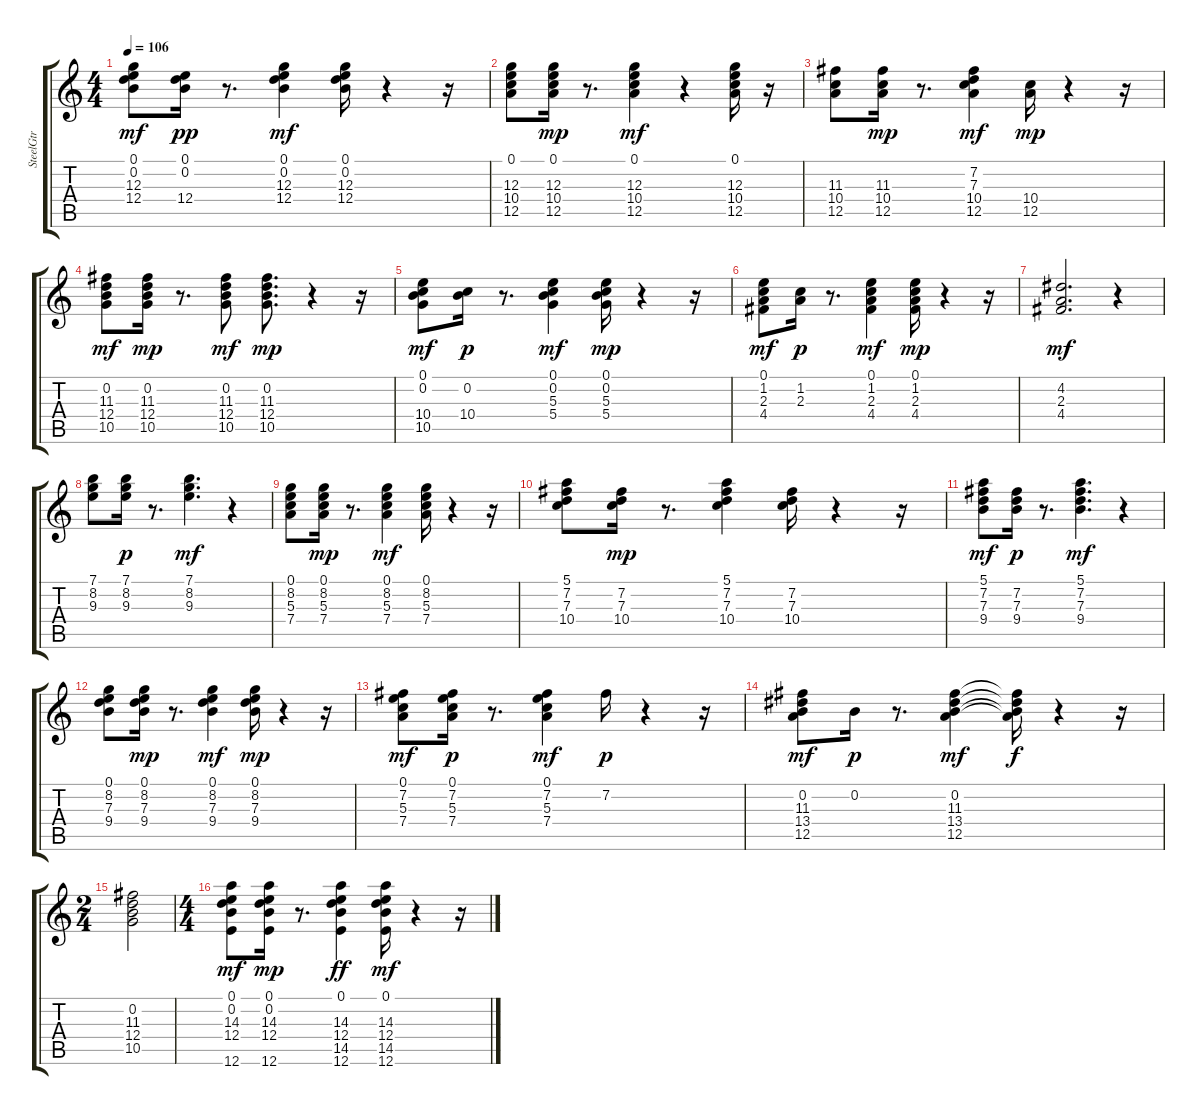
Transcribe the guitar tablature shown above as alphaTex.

\track ("SteelGtr" "SteelGtr") {instrument acousticguitarsteel}
\staff {score tabs}
\tuning (E4 B3 G3 D3 A2 E2) {hide}
\ts (4 4)
\tempo 106
\clef g2
\ks c
(0.1 0.2 12.3 12.4).8{dy mf} (0.1 0.2 12.4).16{dy pp} r.8{d} (0.1 0.2 12.3 12.4).4{dy mf} (0.1 0.2 12.3 12.4).16 r.4 r.16 |
(0.1 12.3 10.4 12.5).8 (0.1 12.3 10.4 12.5).16{dy mp} r.8{d} (0.1 12.3 10.4 12.5).4{dy mf} r.4 (0.1 12.3 10.4 12.5).16 r.16 |
(11.3 10.4 12.5).8 (11.3 10.4 12.5).16{dy mp} r.8{d} (7.2 7.3 10.4 12.5).4{dy mf} (10.4 12.5).16{dy mp} r.4 r.16 |
(0.2 11.3 12.4 10.5).8{dy mf} (0.2 11.3 12.4 10.5).16{dy mp} r.8{d} (0.2 11.3 12.4 10.5).8{dy mf} (0.2 11.3 12.4 10.5).8{d dy mp} r.4 r.16 |
(0.1 0.2 10.4 10.5).8{dy mf} (0.2 10.4).16{dy p} r.8{d} (0.1 0.2 5.3 5.4).4{dy mf} (0.1 0.2 5.3 5.4).16{dy mp} r.4 r.16 |
(0.1 1.2 2.3 4.4).8{dy mf} (1.2 2.3).16{dy p} r.8{d} (0.1 1.2 2.3 4.4).4{dy mf} (0.1 1.2 2.3 4.4).16{dy mp} r.4 r.16 |
(4.2 2.3 4.4).2{d dy mf} r.4 |
(7.1 8.2 9.3).8 (7.1 8.2 9.3).16{dy p} r.8{d} (7.1 8.2 9.3).4{d dy mf} r.4 |
(0.1 8.2 5.3 7.4).8 (0.1 8.2 5.3 7.4).16{dy mp} r.8{d} (0.1 8.2 5.3 7.4).4{dy mf} (0.1 8.2 5.3 7.4).16 r.4 r.16 |
(5.1 7.2 7.3 10.4).8 (7.2 7.3 10.4).16{dy mp} r.8{d} (5.1 7.2 7.3 10.4).4 (7.2 7.3 10.4).16 r.4 r.16 |
(5.1 7.2 7.3 9.4).8{dy mf} (7.2 7.3 9.4).16{dy p} r.8{d} (5.1 7.2 7.3 9.4).4{d dy mf} r.4 |
(0.1 8.2 7.3 9.4).8 (0.1 8.2 7.3 9.4).16{dy mp} r.8{d} (0.1 8.2 7.3 9.4).4{dy mf} (0.1 8.2 7.3 9.4).16{dy mp} r.4 r.16 |
(0.1 7.2 5.3 7.4).8{dy mf} (0.1 7.2 5.3 7.4).16{dy p} r.8{d} (0.1 7.2 5.3 7.4).4{dy mf} 7.2.16{dy p} r.4 r.16 |
(0.2 11.3 13.4 12.5).8{dy mf} 0.2.16{dy p} r.8{d} (0.2 11.3 13.4 12.5).4{dy mf} (0.2{t} 11.3{t} 13.4{t} 12.5{t}).16{dy f} r.4 r.16 |
\ts (2 4)
(0.2 11.3 12.4 10.5).2 |
\ts (4 4)
(0.1 0.2 14.3 12.4 12.6).8{dy mf} (0.1 0.2 14.3 12.4 12.6).16{dy mp} r.8{d} (0.1 14.3 12.4 14.5 12.6).4{dy ff} (0.1 14.3 12.4 14.5 12.6).16{dy mf} r.4 r.16
